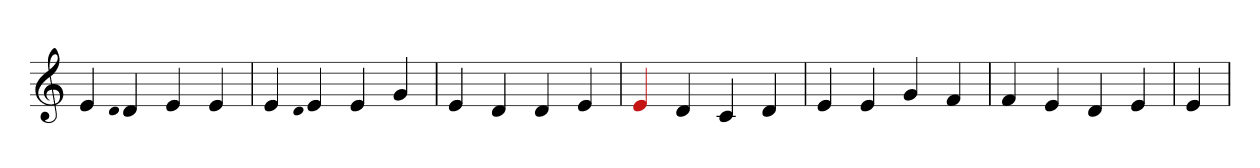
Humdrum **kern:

**kern
*part1
*staff1
*clefG2
=1
4e
qqd
4d
4e
4e
=2
4e
qqd
4e
4e
4g
=3
4e
4d
4d
4e
=4
4Re
4d
4c
4d
=5
4e
4e
4g
4f
=6
4f
4e
4d
4e
=7
4e
=
*-
